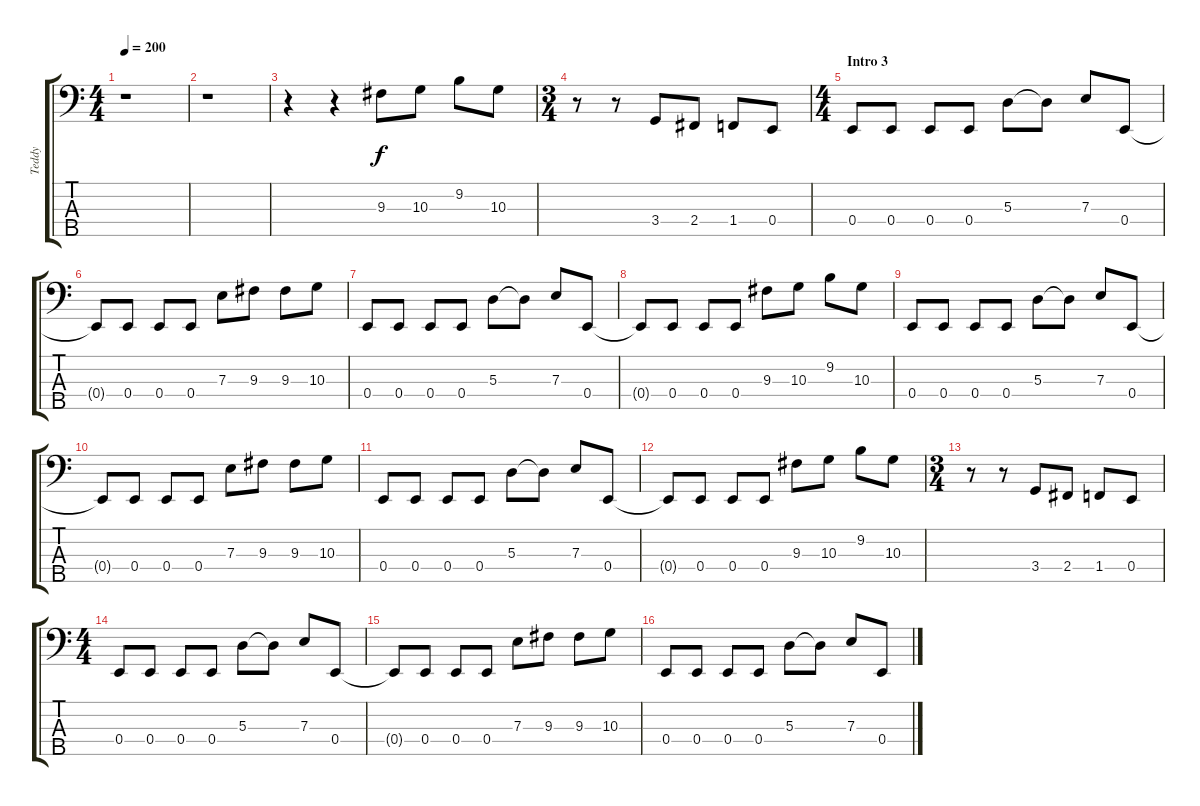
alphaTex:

\track ("Teddy" "Teddy") {instrument electricbassfinger}
\staff {score tabs}
\tuning (G2 D2 A1 E1 B0) {hide}
\ts (4 4)
\tempo 200
\clef f4
\ks c
r.1{dy f} |
r.1 |
r.4 r.4 9.3.8 10.3.8 9.2.8 10.3.8 |
\ts (3 4)
r.8 r.8 3.4.8 2.4.8 1.4.8 0.4.8 |
\ts (4 4)
\section ("" "Intro 3")
0.4.8 0.4.8 0.4.8 0.4.8 5.3.8 5.3{t}.8 7.3.8 0.4.8 |
0.4{t}.8 0.4.8 0.4.8 0.4.8 7.3.8 9.3.8 9.3.8 10.3.8 |
0.4.8 0.4.8 0.4.8 0.4.8 5.3.8 5.3{t}.8 7.3.8 0.4.8 |
0.4{t}.8 0.4.8 0.4.8 0.4.8 9.3.8 10.3.8 9.2.8 10.3.8 |
0.4.8 0.4.8 0.4.8 0.4.8 5.3.8 5.3{t}.8 7.3.8 0.4.8 |
0.4{t}.8 0.4.8 0.4.8 0.4.8 7.3.8 9.3.8 9.3.8 10.3.8 |
0.4.8 0.4.8 0.4.8 0.4.8 5.3.8 5.3{t}.8 7.3.8 0.4.8 |
0.4{t}.8 0.4.8 0.4.8 0.4.8 9.3.8 10.3.8 9.2.8 10.3.8 |
\ts (3 4)
r.8 r.8 3.4.8 2.4.8 1.4.8 0.4.8 |
\ts (4 4)
0.4.8 0.4.8 0.4.8 0.4.8 5.3.8 5.3{t}.8 7.3.8 0.4.8 |
0.4{t}.8 0.4.8 0.4.8 0.4.8 7.3.8 9.3.8 9.3.8 10.3.8 |
0.4.8 0.4.8 0.4.8 0.4.8 5.3.8 5.3{t}.8 7.3.8 0.4.8
